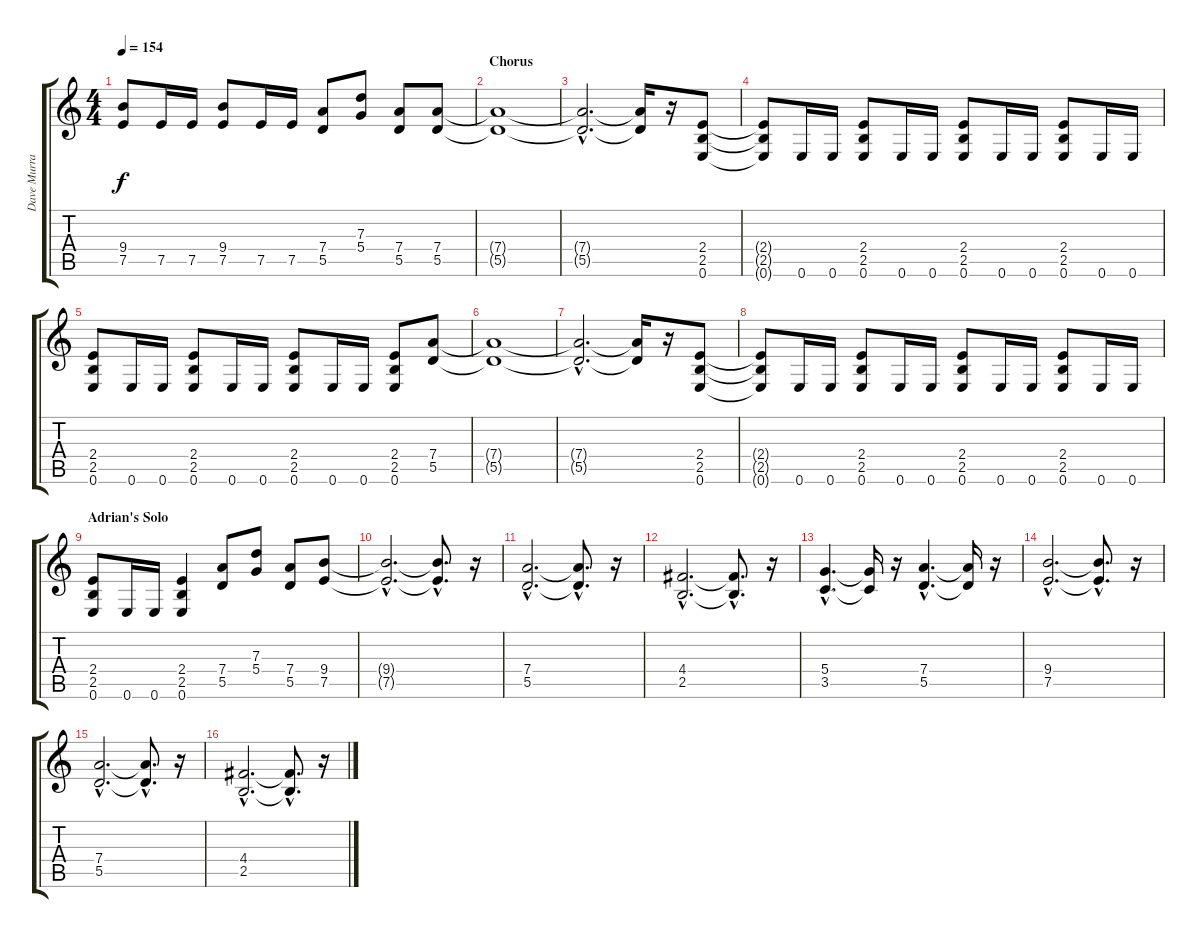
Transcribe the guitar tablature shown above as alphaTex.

\track ("Dave Murray's Guitar" "Dave Murra") {instrument distortionguitar}
\staff {score tabs}
\tuning (E4 B3 G3 D3 A2 E2) {hide}
\ts (4 4)
\tempo 154
\clef g2
\ks c
(9.4 7.5).8{dy f} 7.5.16 7.5.16 (9.4 7.5).8 7.5.16 7.5.16 (7.4 5.5).8 (7.3 5.4).8 (7.4 5.5).8 (7.4 5.5).8 |
\section ("" "Chorus")
(7.4{t} 5.5{t}).1 |
(7.4{hac t} 5.5{hac t}).2{d} (7.4{t} 5.5{t}).16 r.16 (2.4 2.5 0.6).8 |
(2.4{t} 2.5{t} 0.6{t}).8 0.6.16 0.6.16 (2.4 2.5 0.6).8 0.6.16 0.6.16 (2.4 2.5 0.6).8 0.6.16 0.6.16 (2.4 2.5 0.6).8 0.6.16 0.6.16 |
(2.4 2.5 0.6).8 0.6.16 0.6.16 (2.4 2.5 0.6).8 0.6.16 0.6.16 (2.4 2.5 0.6).8 0.6.16 0.6.16 (2.4 2.5 0.6).8 (7.4 5.5).8 |
(7.4{t} 5.5{t}).1 |
(7.4{hac t} 5.5{hac t}).2{d} (7.4{t} 5.5{t}).16 r.16 (2.4 2.5 0.6).8 |
(2.4{t} 2.5{t} 0.6{t}).8 0.6.16 0.6.16 (2.4 2.5 0.6).8 0.6.16 0.6.16 (2.4 2.5 0.6).8 0.6.16 0.6.16 (2.4 2.5 0.6).8 0.6.16 0.6.16 |
\section ("" "Adrian's Solo")
(2.4 2.5 0.6).8 0.6.16 0.6.16 (2.4 2.5 0.6).4 (7.4 5.5).8 (7.3 5.4).8 (7.4 5.5).8 (9.4 7.5).8 |
(9.4{hac t} 7.5{hac t}).2{d} (9.4{hac t} 7.5{hac t}).8{d} r.16 |
(7.4{hac} 5.5{hac}).2{d} (7.4{hac t} 5.5{hac t}).8{d} r.16 |
(4.4{hac} 2.5{hac}).2{d} (4.4{hac t} 2.5{hac t}).8{d} r.16 |
(5.4{hac} 3.5{hac}).4{d} (5.4{t} 3.5{t}).16 r.16 (7.4{hac} 5.5{hac}).4{d} (7.4{t} 5.5{t}).16 r.16 |
(9.4{hac} 7.5{hac}).2{d} (9.4{hac t} 7.5{hac t}).8{d} r.16 |
(7.4{hac} 5.5{hac}).2{d} (7.4{hac t} 5.5{hac t}).8{d} r.16 |
(4.4{hac} 2.5{hac}).2{d} (4.4{hac t} 2.5{hac t}).8{d} r.16
